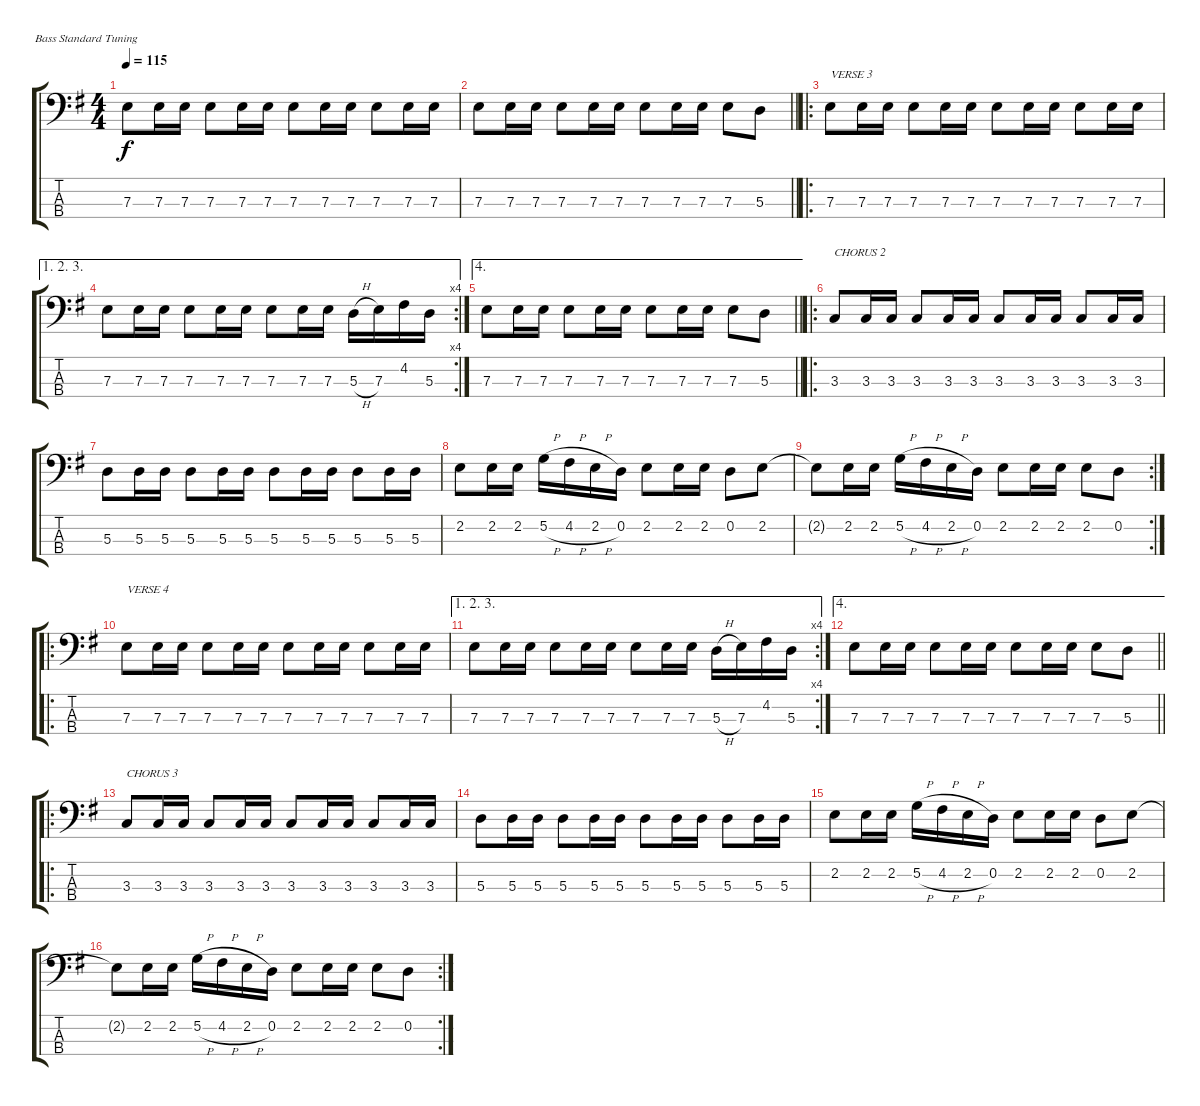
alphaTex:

\bracketExtendMode groupsimilarinstruments
\multiTrackTrackNamePolicy hidden
\firstSystemTrackNameOrientation horizontal
\otherSystemsTrackNameOrientation horizontal
\track "" {instrument electricbassfinger}
\staff {score tabs}
\tuning (G2 D2 A1 E1)
\ts (4 4)
\tempo 115
\clef f4
\scale
0.546294
\ks eminor
7.3{t}.8{dy f} 7.3.16 7.3.16 7.3.8 7.3.16 7.3.16 7.3.8 7.3.16 7.3.16 7.3.8 7.3.16 7.3.16 |
\scale
0.453642
\barLineRight lightlight
7.3.8 7.3.16 7.3.16 7.3.8 7.3.16 7.3.16 7.3.8 7.3.16 7.3.16 7.3.8 5.3.8 |
\ro
7.3.8{txt "VERSE 3"} 7.3.16 7.3.16 7.3.8 7.3.16 7.3.16 7.3.8 7.3.16 7.3.16 7.3.8 7.3.16 7.3.16 |
\ae (1 2 3)
\rc 4
7.3.8 7.3.16 7.3.16 7.3.8 7.3.16 7.3.16 7.3.8 7.3.16 7.3.16 5.3{h}.16 7.3.16 4.2.16 5.3.16 |
\ae 4
\barLineRight lightlight
7.3.8 7.3.16 7.3.16 7.3.8 7.3.16 7.3.16 7.3.8 7.3.16 7.3.16 7.3.8 5.3.8 |
\ro
\scale
0.549766 3.3.8{txt "CHORUS 2"} 3.3.16 3.3.16 3.3.8 3.3.16 3.3.16 3.3.8 3.3.16 3.3.16 3.3.8 3.3.16 3.3.16 |
\scale
0.450215 5.3.8 5.3.16 5.3.16 5.3.8 5.3.16 5.3.16 5.3.8 5.3.16 5.3.16 5.3.8 5.3.16 5.3.16 |
\scale
0.551515 2.2.8 2.2.16 2.2.16 5.2{h}.16 4.2{h}.16 2.2{h}.16 0.2.16 2.2.8 2.2.16 2.2.16 0.2.8 2.2.8 |
\rc 2
\scale
0.448525 2.2{t}.8 2.2.16 2.2.16 5.2{h}.16 4.2{h}.16 2.2{h}.16 0.2.16 2.2.8 2.2.16 2.2.16 2.2.8 0.2.8 |
\ro
7.3.8{txt "VERSE 4"} 7.3.16 7.3.16 7.3.8 7.3.16 7.3.16 7.3.8 7.3.16 7.3.16 7.3.8 7.3.16 7.3.16 |
\ae (1 2 3)
\rc 4
7.3.8 7.3.16 7.3.16 7.3.8 7.3.16 7.3.16 7.3.8 7.3.16 7.3.16 5.3{h}.16 7.3.16 4.2.16 5.3.16 |
\ae 4
\barLineRight lightlight
7.3.8 7.3.16 7.3.16 7.3.8 7.3.16 7.3.16 7.3.8 7.3.16 7.3.16 7.3.8 5.3.8 |
\ro
3.3.8{txt "CHORUS 3"} 3.3.16 3.3.16 3.3.8 3.3.16 3.3.16 3.3.8 3.3.16 3.3.16 3.3.8 3.3.16 3.3.16 |
5.3.8 5.3.16 5.3.16 5.3.8 5.3.16 5.3.16 5.3.8 5.3.16 5.3.16 5.3.8 5.3.16 5.3.16 |
2.2.8 2.2.16 2.2.16 5.2{h}.16 4.2{h}.16 2.2{h}.16 0.2.16 2.2.8 2.2.16 2.2.16 0.2.8 2.2.8 |
\rc 2
2.2{t}.8 2.2.16 2.2.16 5.2{h}.16 4.2{h}.16 2.2{h}.16 0.2.16 2.2.8 2.2.16 2.2.16 2.2.8 0.2.8
